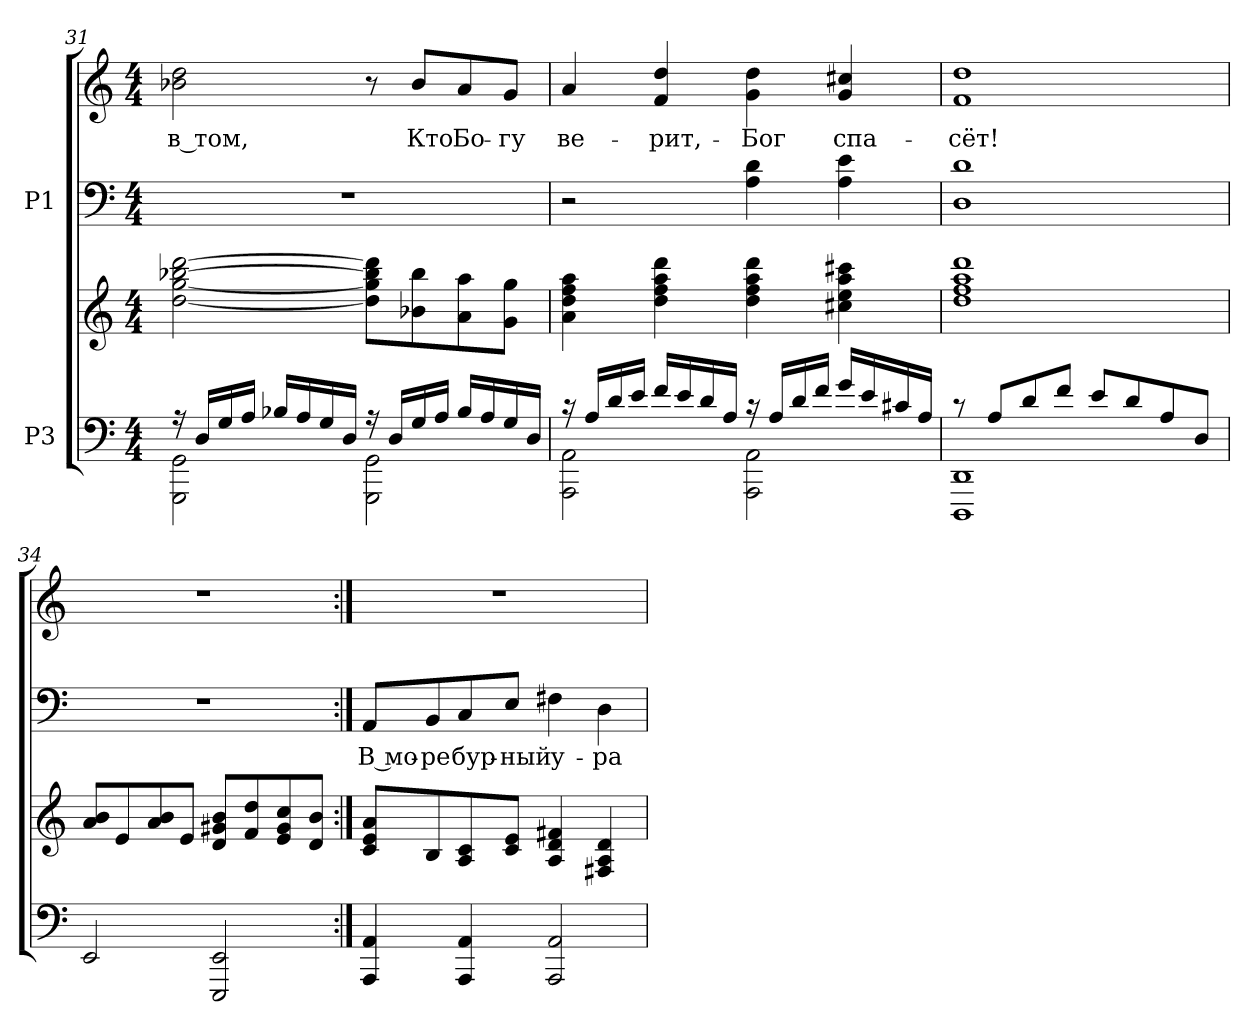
**kern	**kern	**kern	**text	**kern	**text
*part2	*part2	*part1	*part1	*part1	*part1
*staff4	*staff3	*staff2	*staff2	*staff1	*staff1
*I"P3	*	*I"P1	*	*	*
*clefF4	*clefG2	*clefF4	*	*clefG2	*
*k[]	*k[]	*k[]	*	*k[]	*
*a:	*a:	*a:	*	*a:	*
*M4/4	*M4/4	*M4/4	*	*M4/4	*
=31	=31	=31	=31	=31	=31
*^	*	*	*	*	*
!	!	!	!	!	!	!LO:LY:b:color=#000000
16r	2GGGi\ 2GGi	[<2ddi\ [<2ggi [>2bb-Xi [>2dddi	1r	.	2b-Xi\ 2ddi	в том,
16Di/LL	.	.	.	.	.	.
16Gi/	.	.	.	.	.	.
16Ai/JJ	.	.	.	.	.	.
16B-Xi/LL	.	.	.	.	.	.
16Ai/	.	.	.	.	.	.
16Gi/	.	.	.	.	.	.
16Di/JJ	.	.	.	.	.	.
16r	2GGGi\ 2GGi	8ddi\] 8ggi] 8bb-i] 8dddi]L	.	.	8r	.
16Di/LL	.	.	.	.	.	.
!	!	!	!	!	!	!LO:LY:b:color=#000000
16Gi/	.	8b-Xi\ 8bb-i	.	.	8b-i/L	Кто
16Ai/JJ	.	.	.	.	.	.
!	!	!	!	!	!	!LO:LY:b:color=#000000
16B-i/LL	.	8ai\ 8aai	.	.	8ai/	Бо-
16Ai/	.	.	.	.	.	.
!	!	!	!	!	!	!LO:LY:b:color=#000000
16Gi/	.	8gi\ 8ggiJ	.	.	8gi/J	-гу
16Di/JJ	.	.	.	.	.	.
!!LO:LB:g=z
=32	=32	=32	=32	=32	=32	=32
!	!	!	!	!	!	!LO:LY:b:color=#000000
16r	2AAAi\ 2AAi	4ai\ 4ddi 4ffi 4aai	2r	.	4ai/	ве-
16Ai/LL	.	.	.	.	.	.
16di/	.	.	.	.	.	.
16ei/JJ	.	.	.	.	.	.
!	!	!	!	!	!	!LO:LY:b:color=#000000
16fi/LL	.	4ddi\ 4ffi 4aai 4dddi	.	.	4fi/ 4ddi	-рит,-
16ei/	.	.	.	.	.	.
16di/	.	.	.	.	.	.
16Ai/JJ	.	.	.	.	.	.
!	!	!	!	!	!	!LO:LY:b:color=#000000
16r	2AAAi\ 2AAi	4ddi\ 4ffi 4aai 4dddi	4Ai\ 4di	.	4gi\ 4ddi	-Бог
16Ai/LL	.	.	.	.	.	.
16di/	.	.	.	.	.	.
16fi/JJ	.	.	.	.	.	.
!	!	!	!	!	!	!LO:LY:b:color=#000000
16gi/LL	.	4cc#Xi\ 4eei 4aai 4ccc#Xi	4Ai\ 4ei	.	4gi/ 4cc#Xi	спа-
16ei/	.	.	.	.	.	.
16c#Xi/	.	.	.	.	.	.
16Ai/JJ	.	.	.	.	.	.
=33	=33	=33	=33	=33	=33	=33
!	!	!	!	!	!	!LO:LY:b:color=#000000
8r	1DDDi 1DDi	1ddi 1ffi 1aai 1dddi	1Di 1di	.	1fi 1ddi	-сёт!
8Ai/L	.	.	.	.	.	.
8di/	.	.	.	.	.	.
8fi/J	.	.	.	.	.	.
8ei/L	.	.	.	.	.	.
8di/	.	.	.	.	.	.
8Ai/	.	.	.	.	.	.
8Di/J	.	.	.	.	.	.
*v	*v	*	*	*	*	*
=34	=34	=34	=34	=34	=34
2EEi/	8ai/ 8biL	1r	.	1r	.
.	8ei/	.	.	.	.
.	8ai/ 8bi	.	.	.	.
.	8ei/J	.	.	.	.
2EEEi/ 2EEi	8di/ 8g#Xi 8biL	.	.	.	.
.	8fi/ 8ddi	.	.	.	.
.	8ei/ 8g#i 8cci	.	.	.	.
.	8di/ 8biJ	.	.	.	.
!!LO:PB:g=z
=35:|!	=35:|!	=35:|!	=35:|!	=35:|!	=35:|!
!	!	!	!LO:LY:a:color=#000000	!	!
4AAAi/ 4AAi	8ci/ 8ei 8aiL	8AAi/L	В мо-	1r	.
!	!	!	!LO:LY:a:color=#000000	!	!
.	8Bi/	8BBi/	-ре	.	.
!	!	!	!LO:LY:a:color=#000000	!	!
4AAAi/ 4AAi	8Ai/ 8ci	8Ci/	бур-	.	.
!	!	!	!LO:LY:a:color=#000000	!	!
.	8ci/ 8eiJ	8Ei/J	-ный	.	.
!	!	!	!LO:LY:a:color=#000000	!	!
2AAAi/ 2AAi	4Ai/ 4di 4f#Xi	4F#Xi\	у-	.	.
!	!	!	!LO:LY:a:color=#000000	!	!
.	4F#Xi/ 4Ai 4di	4Di\	-ра-	.	.
=	=	=	=	=	=
*-	*-	*-	*-	*-	*-
